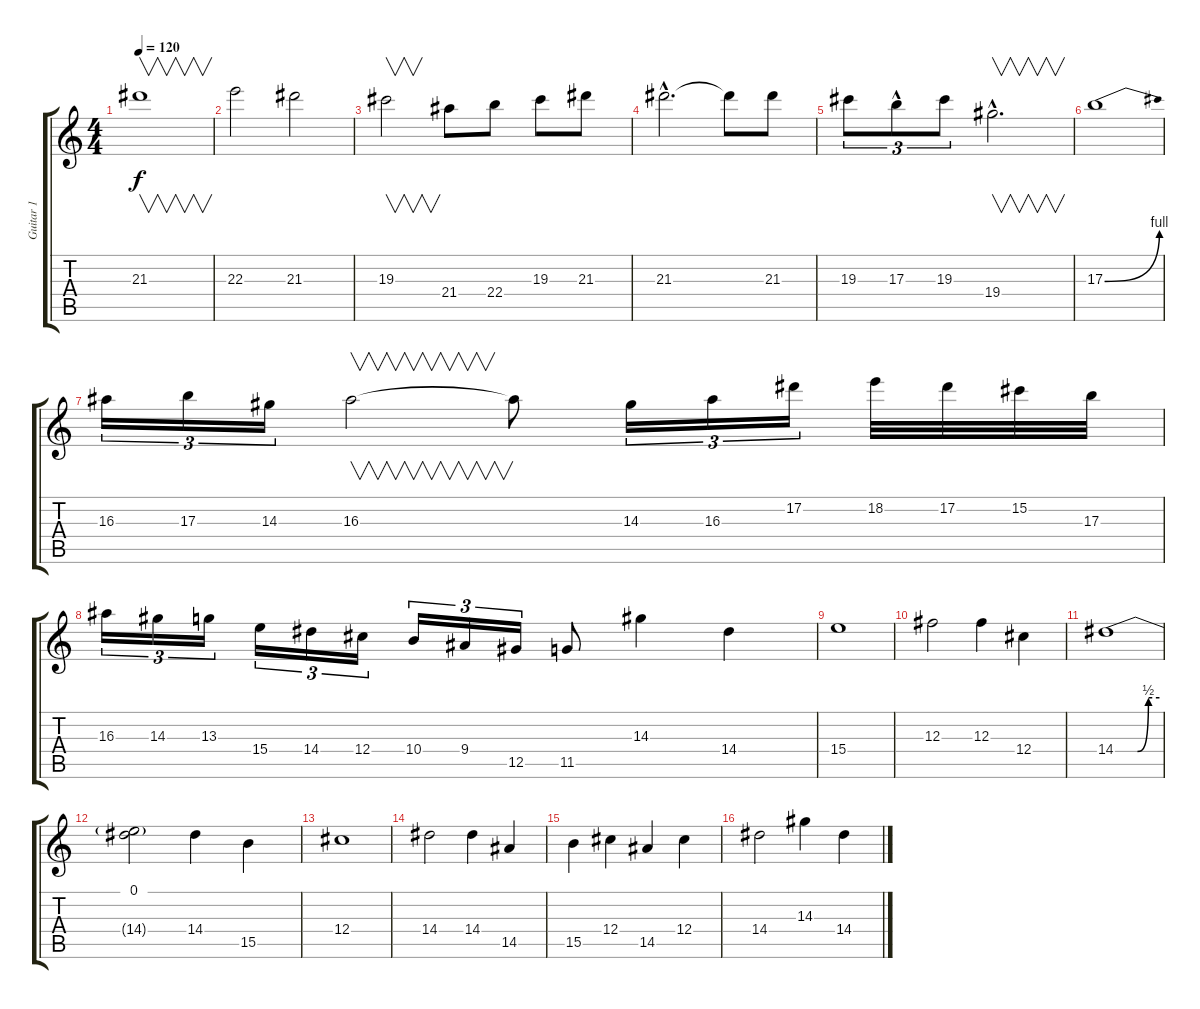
\track ("Guitar 1" "Guitar 1") {instrument overdrivenguitar}
\staff {score tabs}
\tuning (Eb4 Bb3 Gb3 Db3 Ab2 Eb2) {hide}
\ts (4 4)
\tempo 120
\clef g2
\ks c
21.3.1{v dy f} |
22.3.2 21.3.2 |
19.3.2{v} 21.4.8 22.4.8 19.3.8 21.3.8 |
21.3{hac}.2{d} 21.3{t}.8 21.3.8 |
19.3.8{tu (3 2)} 17.3{hac}.8{tu (3 2)} 19.3.8{tu (3 2)} 19.4{hac}.2{v d} |
17.3{be (bend 0 0 60 4)}.1 |
16.3.16{tu (3 2)} 17.3.16{tu (3 2)} 14.3.16{tu (3 2)} 16.3.2{v} 16.3{t}.8 14.3.16{tu (3 2)} 16.3.16{tu (3 2)} 17.2.16{tu (3 2)} 18.2.32 17.2.32 15.2.32 17.3.32 |
16.3.16{tu (3 2)} 14.3.16{tu (3 2)} 13.3.16{tu (3 2)} 15.4.16{tu (3 2)} 14.4.16{tu (3 2)} 12.4.16{tu (3 2)} 10.4.16{tu (3 2)} 9.4.16{tu (3 2)} 12.5.16{tu (3 2)} 11.5.8 14.3.4 14.4.4 |
15.4.1 |
12.3.2 12.3.4 12.4.4 |
14.4{be (custom 0 0 30 0 45 2 60 2)}.1 |
(0.1 14.4{t}).2 14.4.4 15.5.4 |
12.4.1 |
14.4.2 14.4.4 14.5.4 |
15.5.4 12.4.4 14.5.4 12.4.4 |
14.4.2 14.3.4 14.4.4
